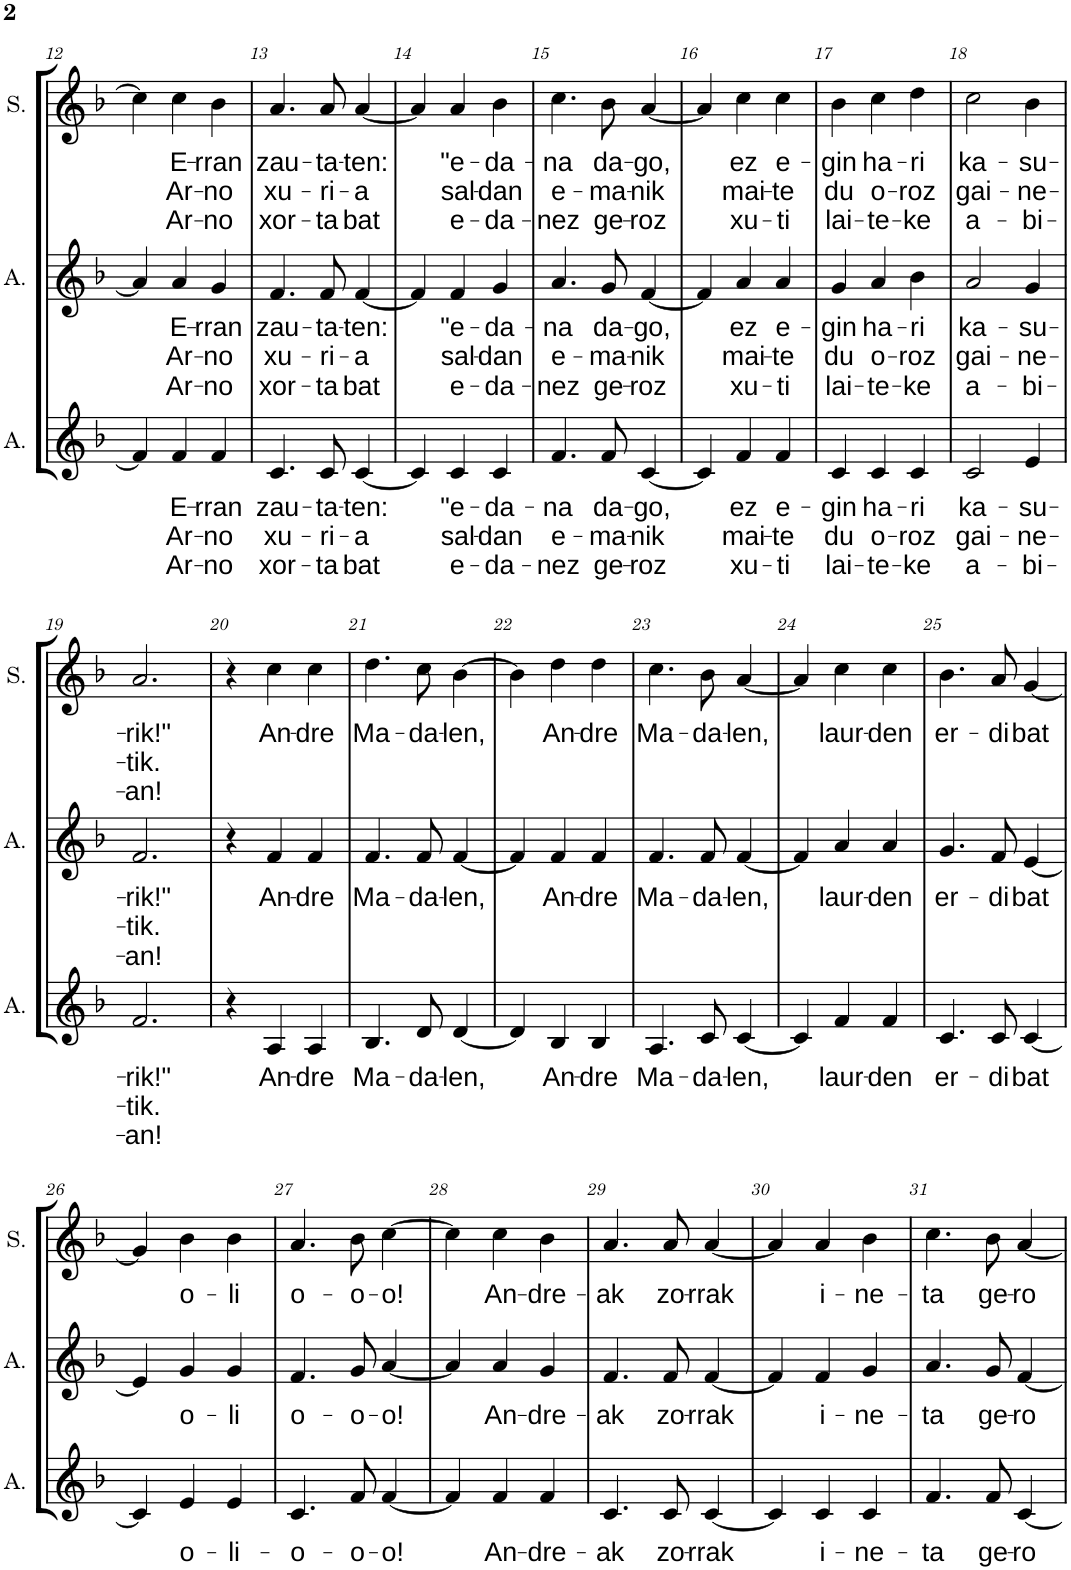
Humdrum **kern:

**kern	**text	**text	**text	**kern	**text	**text	**text	**kern	**text	**text	**text
*part3	*part3	*part3	*part3	*part2	*part2	*part2	*part2	*part1	*part1	*part1	*part1
*staff3	*staff3	*staff3	*staff3	*staff2	*staff2	*staff2	*staff2	*staff1	*staff1	*staff1	*staff1
*I"Alto	*	*	*	*I"Alto	*	*	*	*I"Soprano	*	*	*
*I'A.	*	*	*	*I'A.	*	*	*	*I'S.	*	*	*
!!LO:PB:g=z
*clefG2	*	*	*	*clefG2	*	*	*	*clefG2	*	*	*
*k[b-]	*	*	*	*k[b-]	*	*	*	*k[b-]	*	*	*
*M3/4	*	*	*	*M3/4	*	*	*	*M3/4	*	*	*
=12	=12	=12	=12	=12	=12	=12	=12	=12	=12	=12	=12
4f/]	.	.	.	4a/]	.	.	.	4cc\]	.	.	.
!	!LO:LY:b	!LO:LY:b	!LO:LY:b	!	!LO:LY:b	!LO:LY:b	!LO:LY:b	!	!LO:LY:b	!LO:LY:b	!LO:LY:b
4f/	E-	Ar-	Ar-	4a/	E-	Ar-	Ar-	4cc\	E-	Ar-	Ar-
!	!LO:LY:b	!LO:LY:b	!LO:LY:b	!	!LO:LY:b	!LO:LY:b	!LO:LY:b	!	!LO:LY:b	!LO:LY:b	!LO:LY:b
4f/	-rran	-no	-no	4g/	-rran	-no	-no	4b-\	-rran	-no	-no
=13	=13	=13	=13	=13	=13	=13	=13	=13	=13	=13	=13
!	!LO:LY:b	!LO:LY:b	!LO:LY:b	!	!LO:LY:b	!LO:LY:b	!LO:LY:b	!	!LO:LY:b	!LO:LY:b	!LO:LY:b
4.c/	zau-	xu-	xor-	4.f/	zau-	xu-	xor-	4.a/	zau-	xu-	xor-
!	!LO:LY:b	!LO:LY:b	!LO:LY:b	!	!LO:LY:b	!LO:LY:b	!LO:LY:b	!	!LO:LY:b	!LO:LY:b	!LO:LY:b
8c/	-ta-	-ri-	-ta	8f/	-ta-	-ri-	-ta	8a/	-ta-	-ri-	-ta
!	!LO:LY:b	!LO:LY:b	!LO:LY:b	!	!LO:LY:b	!LO:LY:b	!LO:LY:b	!	!LO:LY:b	!LO:LY:b	!LO:LY:b
[4c/	-ten:	-a	bat	[4f/	-ten:	-a	bat	[4a/	-ten:	-a	bat
=14	=14	=14	=14	=14	=14	=14	=14	=14	=14	=14	=14
4c/]	.	.	.	4f/]	.	.	.	4a/]	.	.	.
!	!LO:LY:b	!LO:LY:b	!LO:LY:b	!	!LO:LY:b	!LO:LY:b	!LO:LY:b	!	!LO:LY:b	!LO:LY:b	!LO:LY:b
4c/	"e-	sal-	e-	4f/	"e-	sal-	e-	4a/	"e-	sal-	e-
!	!LO:LY:b	!LO:LY:b	!LO:LY:b	!	!LO:LY:b	!LO:LY:b	!LO:LY:b	!	!LO:LY:b	!LO:LY:b	!LO:LY:b
4c/	-da-	-dan	-da-	4g/	-da-	-dan	-da-	4b-\	-da-	-dan	-da-
=15	=15	=15	=15	=15	=15	=15	=15	=15	=15	=15	=15
!	!LO:LY:b	!LO:LY:b	!LO:LY:b	!	!LO:LY:b	!LO:LY:b	!LO:LY:b	!	!LO:LY:b	!LO:LY:b	!LO:LY:b
4.f/	-na	e-	-nez	4.a/	-na	e-	-nez	4.cc\	-na	e-	-nez
!	!LO:LY:b	!LO:LY:b	!LO:LY:b	!	!LO:LY:b	!LO:LY:b	!LO:LY:b	!	!LO:LY:b	!LO:LY:b	!LO:LY:b
8f/	da-	-ma-	ge-	8g/	da-	-ma-	ge-	8b-\	da-	-ma-	ge-
!	!LO:LY:b	!LO:LY:b	!LO:LY:b	!	!LO:LY:b	!LO:LY:b	!LO:LY:b	!	!LO:LY:b	!LO:LY:b	!LO:LY:b
[4c/	-go,	-nik	-roz	[4f/	-go,	-nik	-roz	[4a/	-go,	-nik	-roz
=16	=16	=16	=16	=16	=16	=16	=16	=16	=16	=16	=16
4c/]	.	.	.	4f/]	.	.	.	4a/]	.	.	.
!	!LO:LY:b	!LO:LY:b	!LO:LY:b	!	!LO:LY:b	!LO:LY:b	!LO:LY:b	!	!LO:LY:b	!LO:LY:b	!LO:LY:b
4f/	ez	mai-	xu-	4a/	ez	mai-	xu-	4cc\	ez	mai-	xu-
!	!LO:LY:b	!LO:LY:b	!LO:LY:b	!	!LO:LY:b	!LO:LY:b	!LO:LY:b	!	!LO:LY:b	!LO:LY:b	!LO:LY:b
4f/	e-	-te	-ti	4a/	e-	-te	-ti	4cc\	e-	-te	-ti
=17	=17	=17	=17	=17	=17	=17	=17	=17	=17	=17	=17
!	!LO:LY:b	!LO:LY:b	!LO:LY:b	!	!LO:LY:b	!LO:LY:b	!LO:LY:b	!	!LO:LY:b	!LO:LY:b	!LO:LY:b
4c/	-gin	du	lai-	4g/	-gin	du	lai-	4b-\	-gin	du	lai-
!	!LO:LY:b	!LO:LY:b	!LO:LY:b	!	!LO:LY:b	!LO:LY:b	!LO:LY:b	!	!LO:LY:b	!LO:LY:b	!LO:LY:b
4c/	ha-	o-	-te-	4a/	ha-	o-	-te-	4cc\	ha-	o-	-te-
!	!LO:LY:b	!LO:LY:b	!LO:LY:b	!	!LO:LY:b	!LO:LY:b	!LO:LY:b	!	!LO:LY:b	!LO:LY:b	!LO:LY:b
4c/	-ri	-roz	-ke	4b-\	-ri	-roz	-ke	4dd\	-ri	-roz	-ke
=18	=18	=18	=18	=18	=18	=18	=18	=18	=18	=18	=18
!	!LO:LY:b	!LO:LY:b	!LO:LY:b	!	!LO:LY:b	!LO:LY:b	!LO:LY:b	!	!LO:LY:b	!LO:LY:b	!LO:LY:b
2c/	ka-	gai-	a-	2a/	ka-	gai-	a-	2cc\	ka-	gai-	a-
!	!LO:LY:b	!LO:LY:b	!LO:LY:b	!	!LO:LY:b	!LO:LY:b	!LO:LY:b	!	!LO:LY:b	!LO:LY:b	!LO:LY:b
4e/	-su-	-ne-	-bi-	4g/	-su-	-ne-	-bi-	4b-\	-su-	-ne-	-bi-
!!LO:LB:g=z
=19	=19	=19	=19	=19	=19	=19	=19	=19	=19	=19	=19
!	!LO:LY:b	!LO:LY:b	!LO:LY:b	!	!LO:LY:b	!LO:LY:b	!LO:LY:b	!	!LO:LY:b	!LO:LY:b	!LO:LY:b
2.f/	-rik!"	-tik.	-an!	2.f/	-rik!"	-tik.	-an!	2.a/	-rik!"	-tik.	-an!
=20	=20	=20	=20	=20	=20	=20	=20	=20	=20	=20	=20
4r	.	.	.	4r	.	.	.	4r	.	.	.
!	!LO:LY:b	!	!	!	!LO:LY:b	!	!	!	!LO:LY:b	!	!
4A/	An-	.	.	4f/	An-	.	.	4cc\	An-	.	.
!	!LO:LY:b	!	!	!	!LO:LY:b	!	!	!	!LO:LY:b	!	!
4A/	-dre	.	.	4f/	-dre	.	.	4cc\	-dre	.	.
=21	=21	=21	=21	=21	=21	=21	=21	=21	=21	=21	=21
!	!LO:LY:b	!	!	!	!LO:LY:b	!	!	!	!LO:LY:b	!	!
4.B-/	Ma-	.	.	4.f/	Ma-	.	.	4.dd\	Ma-	.	.
!	!LO:LY:b	!	!	!	!LO:LY:b	!	!	!	!LO:LY:b	!	!
8d/	-da-	.	.	8f/	-da-	.	.	8cc\	-da-	.	.
!	!LO:LY:b	!	!	!	!LO:LY:b	!	!	!	!LO:LY:b	!	!
[4d/	-len,	.	.	[4f/	-len,	.	.	[4b-\	-len,	.	.
=22	=22	=22	=22	=22	=22	=22	=22	=22	=22	=22	=22
4d/]	.	.	.	4f/]	.	.	.	4b-\]	.	.	.
!	!LO:LY:b	!	!	!	!LO:LY:b	!	!	!	!LO:LY:b	!	!
4B-/	An-	.	.	4f/	An-	.	.	4dd\	An-	.	.
!	!LO:LY:b	!	!	!	!LO:LY:b	!	!	!	!LO:LY:b	!	!
4B-/	-dre	.	.	4f/	-dre	.	.	4dd\	-dre	.	.
=23	=23	=23	=23	=23	=23	=23	=23	=23	=23	=23	=23
!	!LO:LY:b	!	!	!	!LO:LY:b	!	!	!	!LO:LY:b	!	!
4.A/	Ma-	.	.	4.f/	Ma-	.	.	4.cc\	Ma-	.	.
!	!LO:LY:b	!	!	!	!LO:LY:b	!	!	!	!LO:LY:b	!	!
8c/	-da-	.	.	8f/	-da-	.	.	8b-\	-da-	.	.
!	!LO:LY:b	!	!	!	!LO:LY:b	!	!	!	!LO:LY:b	!	!
[4c/	-len,	.	.	[4f/	-len,	.	.	[4a/	-len,	.	.
=24	=24	=24	=24	=24	=24	=24	=24	=24	=24	=24	=24
4c/]	.	.	.	4f/]	.	.	.	4a/]	.	.	.
!	!LO:LY:b	!	!	!	!LO:LY:b	!	!	!	!LO:LY:b	!	!
4f/	laur-	.	.	4a/	laur-	.	.	4cc\	laur-	.	.
!	!LO:LY:b	!	!	!	!LO:LY:b	!	!	!	!LO:LY:b	!	!
4f/	-den	.	.	4a/	-den	.	.	4cc\	-den	.	.
=25	=25	=25	=25	=25	=25	=25	=25	=25	=25	=25	=25
!	!LO:LY:b	!	!	!	!LO:LY:b	!	!	!	!LO:LY:b	!	!
4.c/	er-	.	.	4.g/	er-	.	.	4.b-\	er-	.	.
!	!LO:LY:b	!	!	!	!LO:LY:b	!	!	!	!LO:LY:b	!	!
8c/	-di	.	.	8f/	-di	.	.	8a/	-di	.	.
!	!LO:LY:b	!	!	!	!LO:LY:b	!	!	!	!LO:LY:b	!	!
[4c/	bat	.	.	[4e/	bat	.	.	[4g/	bat	.	.
!!LO:LB:g=z
=26	=26	=26	=26	=26	=26	=26	=26	=26	=26	=26	=26
4c/]	.	.	.	4e/]	.	.	.	4g/]	.	.	.
!	!LO:LY:b	!	!	!	!LO:LY:b	!	!	!	!LO:LY:b	!	!
4e/	o-	.	.	4g/	o-	.	.	4b-\	o-	.	.
!	!LO:LY:b	!	!	!	!LO:LY:b	!	!	!	!LO:LY:b	!	!
4e/	-li-	.	.	4g/	-li	.	.	4b-\	-li	.	.
=27	=27	=27	=27	=27	=27	=27	=27	=27	=27	=27	=27
!	!LO:LY:b	!	!	!	!LO:LY:b	!	!	!	!LO:LY:b	!	!
4.c/	-o-	.	.	4.f/	-o-	.	.	4.a/	-o-	.	.
!	!LO:LY:b	!	!	!	!LO:LY:b	!	!	!	!LO:LY:b	!	!
8f/	-o-	.	.	8g/	-o-	.	.	8b-\	-o-	.	.
!	!LO:LY:b	!	!	!	!LO:LY:b	!	!	!	!LO:LY:b	!	!
[4f/	-o!	.	.	[4a/	-o!	.	.	[4cc\	-o!	.	.
=28	=28	=28	=28	=28	=28	=28	=28	=28	=28	=28	=28
4f/]	.	.	.	4a/]	.	.	.	4cc\]	.	.	.
!	!LO:LY:b	!	!	!	!LO:LY:b	!	!	!	!LO:LY:b	!	!
4f/	An-	.	.	4a/	An-	.	.	4cc\	An-	.	.
!	!LO:LY:b	!	!	!	!LO:LY:b	!	!	!	!LO:LY:b	!	!
4f/	-dre-	.	.	4g/	-dre-	.	.	4b-\	-dre-	.	.
=29	=29	=29	=29	=29	=29	=29	=29	=29	=29	=29	=29
!	!LO:LY:b	!	!	!	!LO:LY:b	!	!	!	!LO:LY:b	!	!
4.c/	-ak	.	.	4.f/	-ak	.	.	4.a/	-ak	.	.
!	!LO:LY:b	!	!	!	!LO:LY:b	!	!	!	!LO:LY:b	!	!
8c/	zo-	.	.	8f/	zo-	.	.	8a/	zo-	.	.
!	!LO:LY:b	!	!	!	!LO:LY:b	!	!	!	!LO:LY:b	!	!
[4c/	-rrak	.	.	[4f/	-rrak	.	.	[4a/	-rrak	.	.
=30	=30	=30	=30	=30	=30	=30	=30	=30	=30	=30	=30
4c/]	.	.	.	4f/]	.	.	.	4a/]	.	.	.
!	!LO:LY:b	!	!	!	!LO:LY:b	!	!	!	!LO:LY:b	!	!
4c/	i-	.	.	4f/	i-	.	.	4a/	i-	.	.
!	!LO:LY:b	!	!	!	!LO:LY:b	!	!	!	!LO:LY:b	!	!
4c/	-ne-	.	.	4g/	-ne-	.	.	4b-\	-ne-	.	.
=31	=31	=31	=31	=31	=31	=31	=31	=31	=31	=31	=31
!	!LO:LY:b	!	!	!	!LO:LY:b	!	!	!	!LO:LY:b	!	!
4.f/	-ta	.	.	4.a/	-ta	.	.	4.cc\	-ta	.	.
!	!LO:LY:b	!	!	!	!LO:LY:b	!	!	!	!LO:LY:b	!	!
8f/	ge-	.	.	8g/	ge-	.	.	8b-\	ge-	.	.
!	!LO:LY:b	!	!	!	!LO:LY:b	!	!	!	!LO:LY:b	!	!
[4c/	-ro	.	.	[4f/	-ro	.	.	[4a/	-ro	.	.
=	=	=	=	=	=	=	=	=	=	=	=
*-	*-	*-	*-	*-	*-	*-	*-	*-	*-	*-	*-
